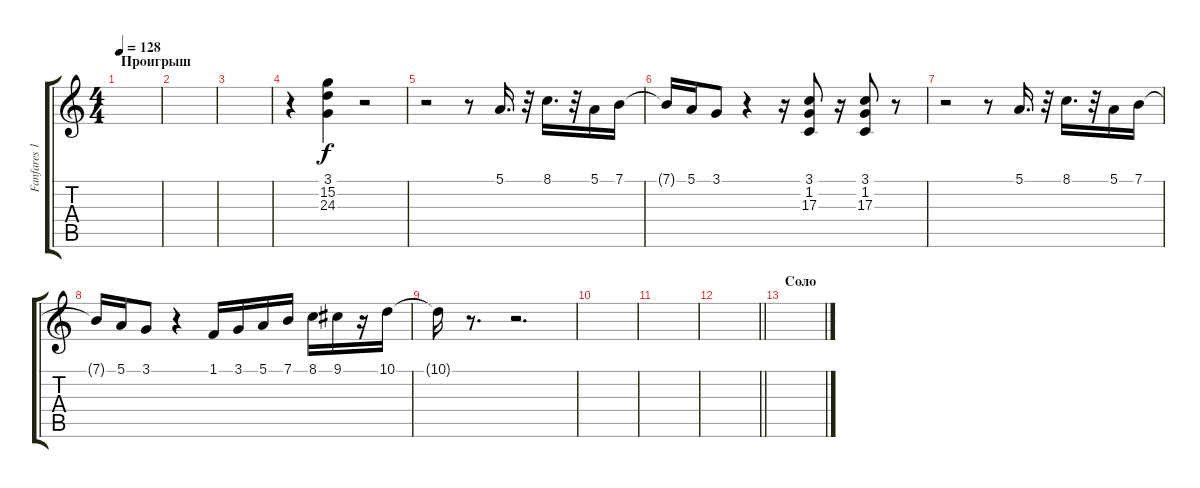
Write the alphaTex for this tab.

\track ("Fanfares 1" "Fanfares 1") {instrument brasssection}
\staff {score tabs}
\tuning (E4 B3 G3 D3 A2 E2) {hide}
\ts (4 4)
\section ("" "Проигрыш")
\tempo 128
\clef g2
\ks c
|
|
|
r.4 (3.1 15.2 24.3).4 r.2 |
r.2 r.8 5.1.16{d} r.32 8.1.16{d} r.32 5.1.16 7.1.16 |
7.1{t}.16 5.1.16 3.1.8 r.4 r.16 (3.1 1.2 17.3).8 r.16 (3.1 1.2 17.3).8 r.8 |
r.2 r.8 5.1.16{d} r.32 8.1.16{d} r.32 5.1.16 7.1.16 |
7.1{t}.16 5.1.16 3.1.8 r.4 1.1.16 3.1.16 5.1.16 7.1.16 8.1.16 9.1.16 r.16 10.1.16 |
10.1{t}.16 r.8{d} r.2{d} |
|
|
\barLineRight lightlight
|
\section ("" "Соло")
